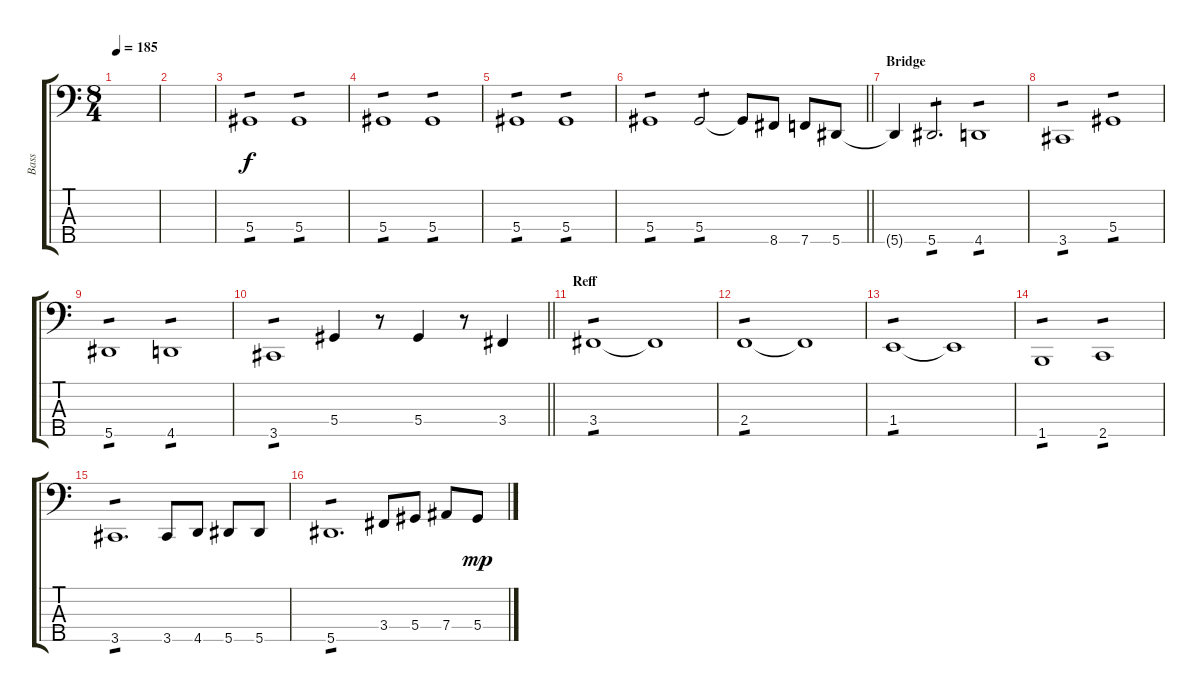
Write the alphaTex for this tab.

\track ("Bass" "Bass") {instrument electricbassfinger}
\staff {score tabs}
\tuning (Gb2 Db2 Ab1 Eb1 Bb0) {hide}
\ts (8 4)
\tempo 185
\clef f4
\ks c
|
|
5.4.1{tp 1} 5.4.1{tp 1} |
5.4.1{tp 1} 5.4.1{tp 1} |
5.4.1{tp 1} 5.4.1{tp 1} |
\barLineRight lightlight
5.4.1{tp 1} 5.4.2{tp 1} 5.4{t}.8 8.5.8 7.5.8 5.5.8 |
\section ("" "Bridge")
5.5{t}.4 5.5.2{d tp 1} 4.5.1{tp 1} |
3.5.1{tp 1} 5.4.1{tp 1} |
5.5.1{tp 1} 4.5.1{tp 1} |
\barLineRight lightlight
3.5.1{tp 1} 5.4.4 r.8 5.4.4 r.8 3.4.4 |
\section ("" "Reff")
3.4.1{tp 1} 3.4{t}.1 |
2.4.1{tp 1} 2.4{t}.1 |
1.4.1{tp 1} 1.4{t}.1 |
1.5.1{tp 1} 2.5.1{tp 1} |
3.5.1{d tp 1} 3.5.8 4.5.8 5.5.8 5.5.8 |
5.5.1{d tp 1} 3.4.8 5.4.8 7.4.8 5.4.8{dy mp}
